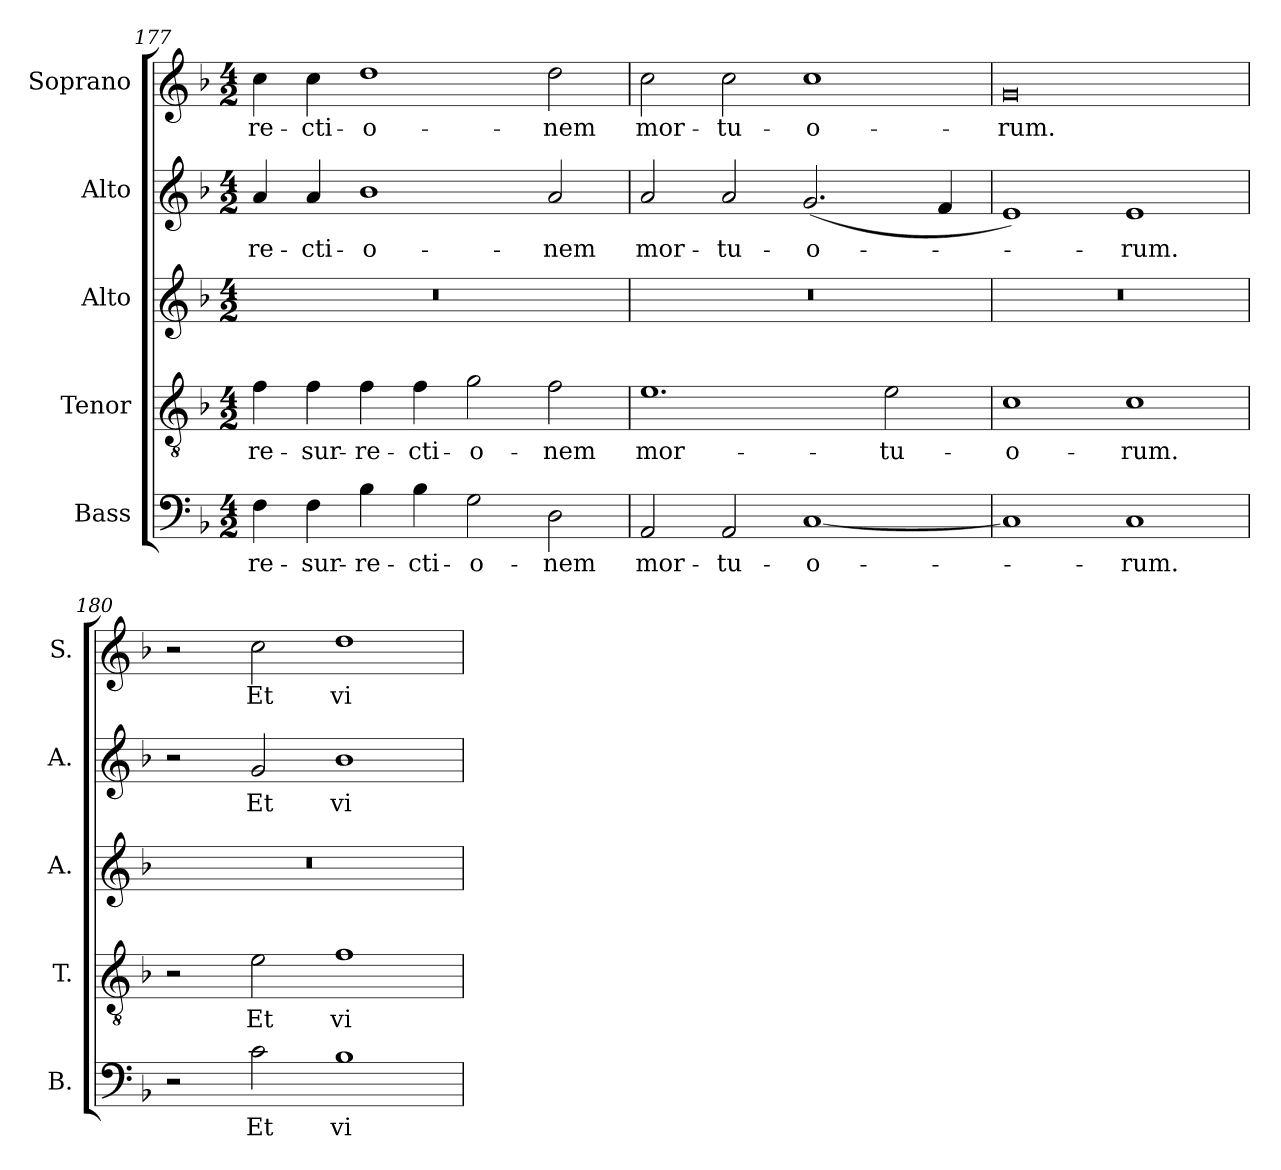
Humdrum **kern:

**kern	**text	**kern	**text	**kern	**kern	**text	**kern	**text
*part5	*part5	*part4	*part4	*part3	*part2	*part2	*part1	*part1
*staff5	*staff5	*staff4	*staff4	*staff3	*staff2	*staff2	*staff1	*staff1
*I"Bass	*	*I"Tenor	*	*I"Alto	*I"Alto	*	*I"Soprano	*
*I'B.	*	*I'T.	*	*I'A.	*I'A.	*	*I'S.	*
*clefF4	*	*clefGv2	*	*clefG2	*clefG2	*	*clefG2	*
*	*	*ITrd7c12	*	*	*	*	*	*
*k[b-]	*	*k[b-]	*	*k[b-]	*k[b-]	*	*k[b-]	*
*F:	*	*F:	*	*F:	*F:	*	*F:	*
*M4/2	*	*M4/2	*	*M4/2	*M4/2	*	*M4/2	*
=177	=177	=177	=177	=177	=177	=177	=177	=177
!	!LO:LY:b:color=#000000	!	!	!	!	!	!	!
!	!	!	!LO:LY:b:color=#000000	!LO:N:vis=1	!	!	!	!
!	!	!	!	!	!	!LO:LY:b:color=#000000	!	!
!	!	!	!	!	!	!	!	!LO:LY:b:color=#000000
4Fi\	re-	4Fi\	re-	0r	4ai/	-re-	4cci\	-re-
!	!LO:LY:b:color=#000000	!	!	!	!	!	!	!
!	!	!	!LO:LY:b:color=#000000	!	!	!	!	!
!	!	!	!	!	!	!LO:LY:b:color=#000000	!	!
!	!	!	!	!	!	!	!	!LO:LY:b:color=#000000
4Fi\	-sur-	4Fi\	-sur-	.	4ai/	-cti-	4cci\	-cti-
!	!LO:LY:b:color=#000000	!	!	!	!	!	!	!
!	!	!	!LO:LY:b:color=#000000	!	!	!	!	!
!	!	!	!	!	!	!LO:LY:b:color=#000000	!	!
!	!	!	!	!	!	!	!	!LO:LY:b:color=#000000
4B-i\	-re-	4Fi\	-re-	.	1b-i	-o-	1ddi	-o-
!	!LO:LY:b:color=#000000	!	!	!	!	!	!	!
!	!	!	!LO:LY:b:color=#000000	!	!	!	!	!
4B-i\	-cti-	4Fi\	-cti-	.	.	.	.	.
!	!LO:LY:b:color=#000000	!	!	!	!	!	!	!
!	!	!	!LO:LY:b:color=#000000	!	!	!	!	!
2Gi\	-o-	2Gi\	-o-	.	.	.	.	.
!	!LO:LY:b:color=#000000	!	!	!	!	!	!	!
!	!	!	!LO:LY:b:color=#000000	!	!	!	!	!
!	!	!	!	!	!	!LO:LY:b:color=#000000	!	!
!	!	!	!	!	!	!	!	!LO:LY:b:color=#000000
2Di\	-nem	2Fi\	-nem	.	2ai/	-nem	2ddi\	-nem
=178	=178	=178	=178	=178	=178	=178	=178	=178
!	!LO:LY:b:color=#000000	!	!	!	!	!	!	!
!	!	!	!LO:LY:b:color=#000000	!LO:N:vis=1	!	!	!	!
!	!	!	!	!	!	!LO:LY:b:color=#000000	!	!
!	!	!	!	!	!	!	!	!LO:LY:b:color=#000000
2AAi/	mor-	1.Ei	mor-	0r	2ai/	mor-	2cci\	mor-
!	!LO:LY:b:color=#000000	!	!	!	!	!	!	!
!	!	!	!	!	!	!LO:LY:b:color=#000000	!	!
!	!	!	!	!	!	!	!	!LO:LY:b:color=#000000
2AAi/	-tu-	.	.	.	2ai/	-tu-	2cci\	-tu-
!	!LO:LY:b:color=#000000	!	!	!	!	!	!	!
!	!	!	!	!	!	!LO:LY:b:color=#000000	!	!
!	!	!	!	!	!	!	!	!LO:LY:b:color=#000000
[1Ci	-o-	.	.	.	(2.gi/	-o-	1cci	-o-
!	!	!	!LO:LY:b:color=#000000	!	!	!	!	!
.	.	2Ei\	-tu-	.	.	.	.	.
.	.	.	.	.	4fi/	.	.	.
=179	=179	=179	=179	=179	=179	=179	=179	=179
!	!	!	!LO:LY:b:color=#000000	!LO:N:vis=1	!	!	!	!
!	!	!	!	!	!	!	!	!LO:LY:b:color=#000000
1Ci]	.	1Ci	-o-	0r	1ei)	.	0gi	-rum.
!	!LO:LY:b:color=#000000	!	!	!	!	!	!	!
!	!	!	!LO:LY:b:color=#000000	!	!	!	!	!
!	!	!	!	!	!	!LO:LY:b:color=#000000	!	!
1Ci	-rum.	1Ci	-rum.	.	1ei	-rum.	.	.
=180	=180	=180	=180	=180	=180	=180	=180	=180
!	!	!	!	!LO:N:vis=1	!	!	!	!
2r	.	2r	.	0r	2r	.	2r	.
!	!LO:LY:b:color=#000000	!	!	!	!	!	!	!
!	!	!	!LO:LY:b:color=#000000	!	!	!	!	!
!	!	!	!	!	!	!LO:LY:b:color=#000000	!	!
!	!	!	!	!	!	!	!	!LO:LY:b:color=#000000
2ci\	Et	2Ei\	Et	.	2gi/	Et	2cci\	Et
!	!LO:LY:b:color=#000000	!	!	!	!	!	!	!
!	!	!	!LO:LY:b:color=#000000	!	!	!	!	!
!	!	!	!	!	!	!LO:LY:b:color=#000000	!	!
!	!	!	!	!	!	!	!	!LO:LY:b:color=#000000
1B-i	vi-	1Fi	vi-	.	1b-i	vi-	1ddi	vi-
=	=	=	=	=	=	=	=	=
*-	*-	*-	*-	*-	*-	*-	*-	*-
